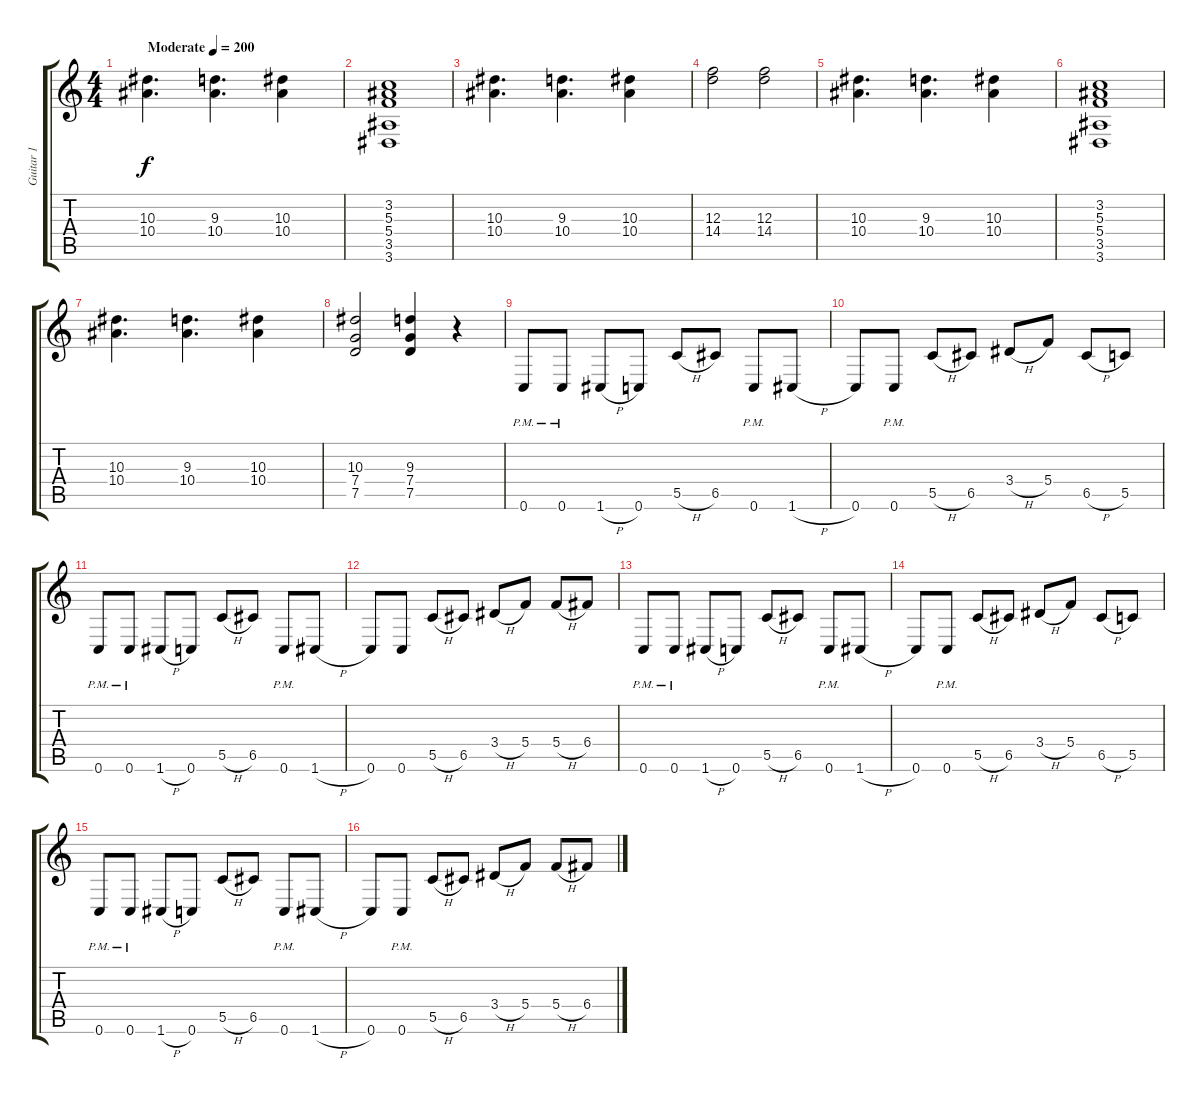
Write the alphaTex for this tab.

\track ("Guitar 1" "Guitar 1") {instrument distortionguitar}
\staff {score tabs}
\tuning (D4 A3 F3 C3 G2 C2) {hide}
\ts (4 4)
\tempo (200 "Moderate")
\clef g2
\ks c
(10.3 10.4).4{d dy f instrument distortionguitar} (9.3 10.4).4{d} (10.3 10.4).4 |
(3.2 5.3 5.4 3.5 3.6).1 |
(10.3 10.4).4{d} (9.3 10.4).4{d} (10.3 10.4).4 |
(12.3 14.4).2 (12.3 14.4).2 |
(10.3 10.4).4{d} (9.3 10.4).4{d} (10.3 10.4).4 |
(3.2 5.3 5.4 3.5 3.6).1 |
(10.3 10.4).4{d} (9.3 10.4).4{d} (10.3 10.4).4 |
(10.3 7.4 7.5).2 (9.3 7.4 7.5).4 r.4 |
0.6{pm}.8 0.6{pm}.8 1.6{h}.8 0.6.8 5.5{h}.8 6.5.8 0.6{pm}.8 1.6{h}.8 |
0.6.8 0.6{pm}.8 5.5{h}.8 6.5.8 3.4{h}.8 5.4.8 6.5{h}.8 5.5.8 |
0.6{pm}.8 0.6{pm}.8 1.6{h}.8 0.6.8 5.5{h}.8 6.5.8 0.6{pm}.8 1.6{h}.8 |
0.6.8 0.6.8 5.5{h}.8 6.5.8 3.4{h}.8 5.4.8 5.4{h}.8 6.4.8 |
0.6{pm}.8 0.6{pm}.8 1.6{h}.8 0.6.8 5.5{h}.8 6.5.8 0.6{pm}.8 1.6{h}.8 |
0.6.8 0.6{pm}.8 5.5{h}.8 6.5.8 3.4{h}.8 5.4.8 6.5{h}.8 5.5.8 |
0.6{pm}.8 0.6{pm}.8 1.6{h}.8 0.6.8 5.5{h}.8 6.5.8 0.6{pm}.8 1.6{h}.8 |
0.6.8 0.6{pm}.8 5.5{h}.8 6.5.8 3.4{h}.8 5.4.8 5.4{h}.8 6.4.8
